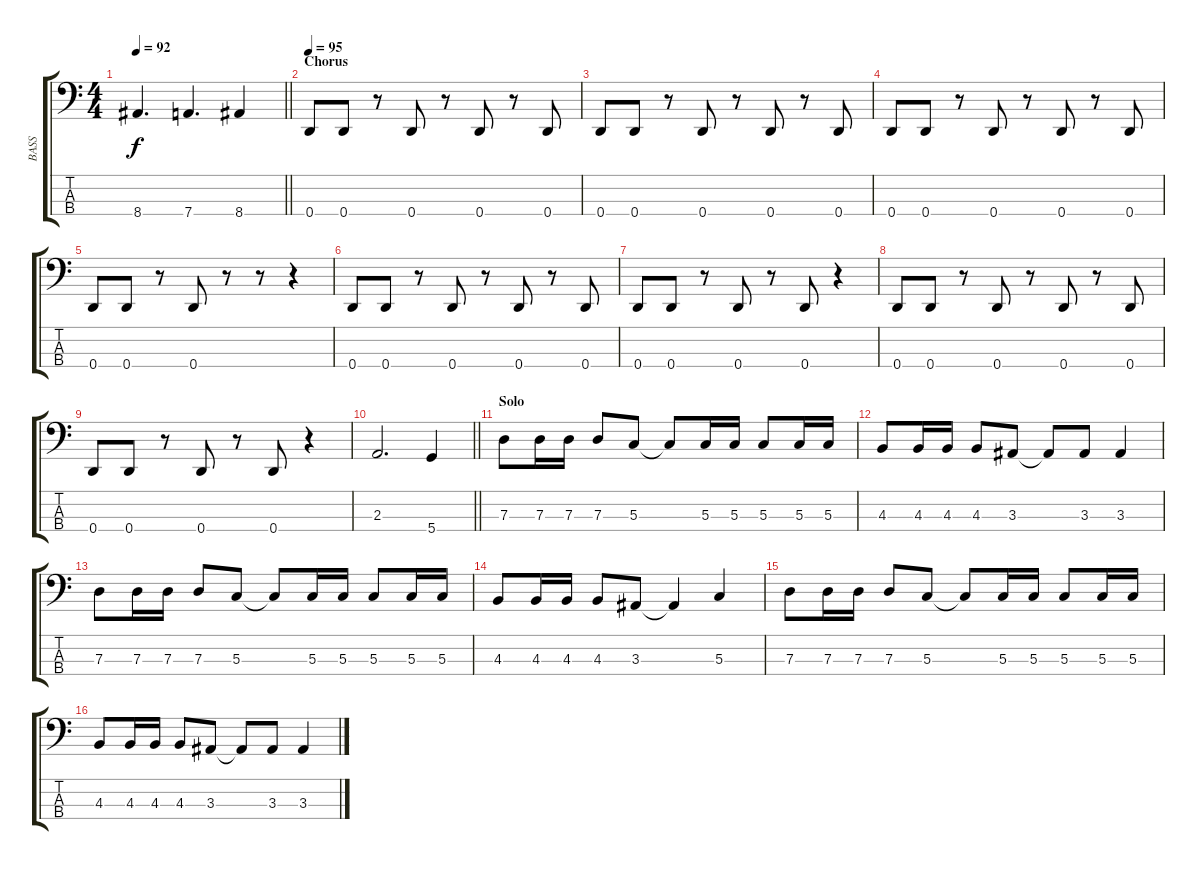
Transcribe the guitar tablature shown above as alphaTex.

\track ("BASS" "BASS") {instrument electricbassfinger}
\staff {score tabs}
\tuning (F2 C2 G1 D1) {hide}
\ts (4 4)
\tempo 92
\clef f4
\barLineRight lightlight
\ks c
8.4.4{d dy f} 7.4.4{d} 8.4.4 |
\section ("" "Chorus")
\tempo 95
0.4.8 0.4.8 r.8 0.4.8 r.8 0.4.8 r.8 0.4.8 |
0.4.8 0.4.8 r.8 0.4.8 r.8 0.4.8 r.8 0.4.8 |
0.4.8 0.4.8 r.8 0.4.8 r.8 0.4.8 r.8 0.4.8 |
0.4.8 0.4.8 r.8 0.4.8 r.8 r.8 r.4 |
0.4.8 0.4.8 r.8 0.4.8 r.8 0.4.8 r.8 0.4.8 |
0.4.8 0.4.8 r.8 0.4.8 r.8 0.4.8 r.4 |
0.4.8 0.4.8 r.8 0.4.8 r.8 0.4.8 r.8 0.4.8 |
0.4.8 0.4.8 r.8 0.4.8 r.8 0.4.8 r.4 |
\barLineRight lightlight
2.3.2{d} 5.4.4 |
\section ("" "Solo")
7.3.8 7.3.16 7.3.16 7.3.8 5.3.8 5.3{t}.8 5.3.16 5.3.16 5.3.8 5.3.16 5.3.16 |
4.3.8 4.3.16 4.3.16 4.3.8 3.3.8 3.3{t}.8 3.3.8 3.3.4 |
7.3.8 7.3.16 7.3.16 7.3.8 5.3.8 5.3{t}.8 5.3.16 5.3.16 5.3.8 5.3.16 5.3.16 |
4.3.8 4.3.16 4.3.16 4.3.8 3.3.8 3.3{t}.4 5.3.4 |
7.3.8 7.3.16 7.3.16 7.3.8 5.3.8 5.3{t}.8 5.3.16 5.3.16 5.3.8 5.3.16 5.3.16 |
4.3.8 4.3.16 4.3.16 4.3.8 3.3.8 3.3{t}.8 3.3.8 3.3.4
